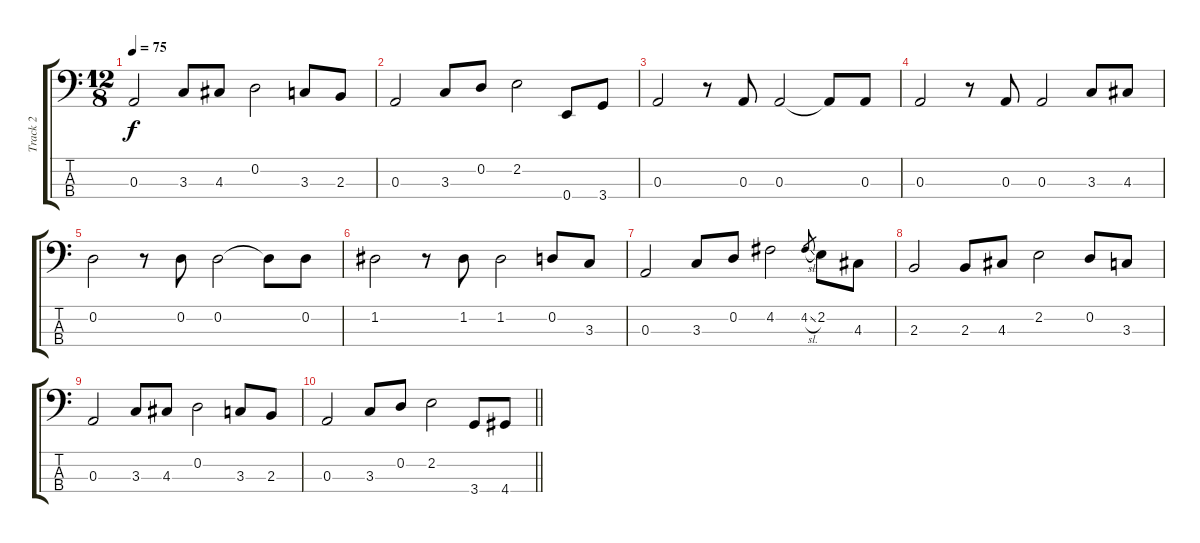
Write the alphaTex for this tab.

\track ("Track 2" "Track 2") {instrument electricbassfinger}
\staff {score tabs}
\tuning (G2 D2 A1 E1) {hide}
\ts (12 8)
\tempo 75
\clef f4
\ks c
0.3.2{dy f} 3.3.8 4.3.8 0.2.2 3.3.8 2.3.8 |
0.3.2 3.3.8 0.2.8 2.2.2 0.4.8 3.4.8 |
0.3.2 r.8 0.3.8 0.3.2 0.3{t}.8 0.3.8 |
0.3.2 r.8 0.3.8 0.3.2 3.3.8 4.3.8 |
0.2.2 r.8 0.2.8 0.2.2 0.2{t}.8 0.2.8 |
1.2.2 r.8 1.2.8 1.2.2 0.2.8 3.3.8 |
0.3.2 3.3.8 0.2.8 4.2.2 4.2{sl}.8{gr} 2.2.8 4.3.8 |
2.3.2 2.3.8 4.3.8 2.2.2 0.2.8 3.3.8 |
0.3.2 3.3.8 4.3.8 0.2.2 3.3.8 2.3.8 |
\barLineRight lightlight
0.3.2 3.3.8 0.2.8 2.2.2 3.4.8 4.4.8
